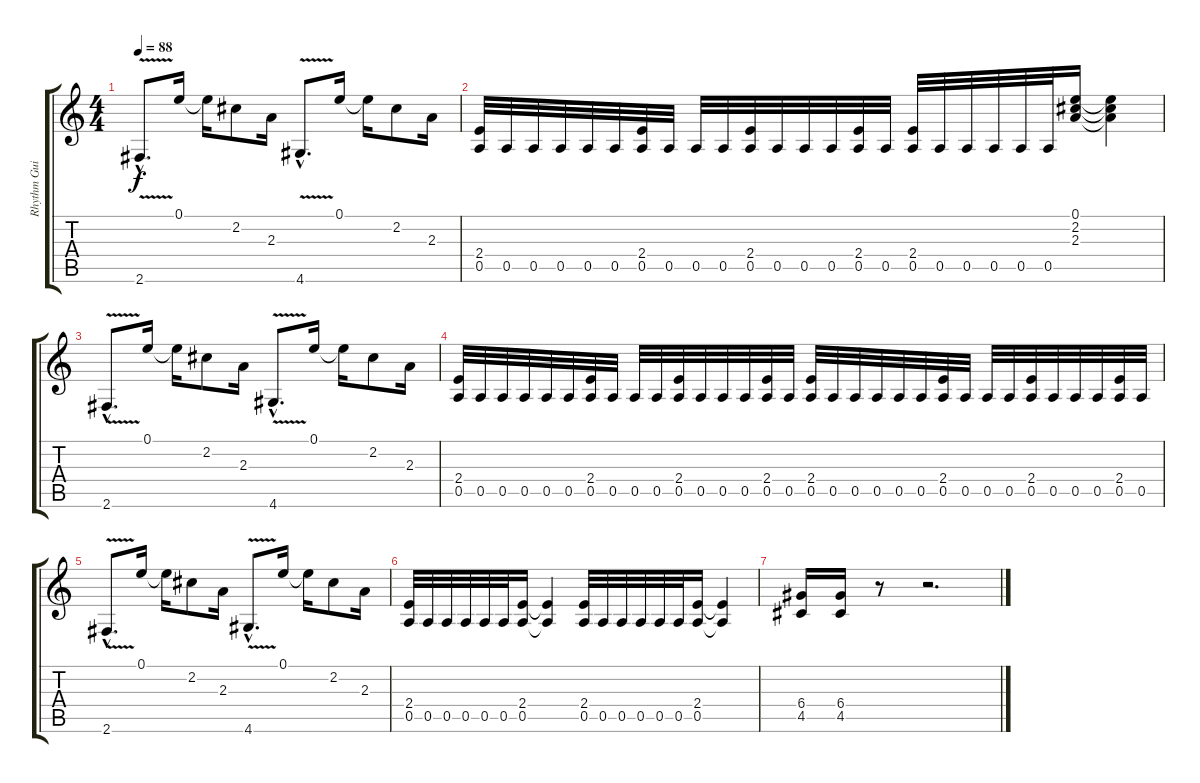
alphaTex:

\track ("Rhythm Guitar 2" "Rhythm Gui") {instrument distortionguitar}
\staff {score tabs}
\tuning (E4 B3 G3 D3 A2 E2) {hide}
\ts (4 4)
\tempo 88
\clef g2
\ks c
2.6{v hac}.8{d dy f} 0.1.16 0.1{t}.16 2.2.8 2.3.16 4.6{v hac}.8{d} 0.1.16 0.1{t}.16 2.2.8 2.3.16 |
(2.4 0.5).32 0.5.32 0.5.32 0.5.32 0.5.32 0.5.32 (2.4 0.5).32 0.5.32 0.5.32 0.5.32 (2.4 0.5).32 0.5.32 0.5.32 0.5.32 (2.4 0.5).32 0.5.32 (2.4 0.5).32 0.5.32 0.5.32 0.5.32 0.5.32 0.5.32 (0.1 2.2 2.3).16 (0.1{t} 2.2{t} 2.3{t}).4 |
2.6{v hac}.8{d} 0.1.16 0.1{t}.16 2.2.8 2.3.16 4.6{v hac}.8{d} 0.1.16 0.1{t}.16 2.2.8 2.3.16 |
(2.4 0.5).32 0.5.32 0.5.32 0.5.32 0.5.32 0.5.32 (2.4 0.5).32 0.5.32 0.5.32 0.5.32 (2.4 0.5).32 0.5.32 0.5.32 0.5.32 (2.4 0.5).32 0.5.32 (2.4 0.5).32 0.5.32 0.5.32 0.5.32 0.5.32 0.5.32 (2.4 0.5).32 0.5.32 0.5.32 0.5.32 (2.4 0.5).32 0.5.32 0.5.32 0.5.32 (2.4 0.5).32 0.5.32 |
2.6{v hac}.8{d} 0.1.16 0.1{t}.16 2.2.8 2.3.16 4.6{v hac}.8{d} 0.1.16 0.1{t}.16 2.2.8 2.3.16 |
(2.4 0.5).32 0.5.32 0.5.32 0.5.32 0.5.32 0.5.32 (2.4 0.5).16 (2.4{t} 0.5{t}).4 (2.4 0.5).32 0.5.32 0.5.32 0.5.32 0.5.32 0.5.32 (2.4 0.5).16 (2.4{t} 0.5{t}).4 |
(6.4 4.5).16 (6.4 4.5).16 r.8 r.2{d}
